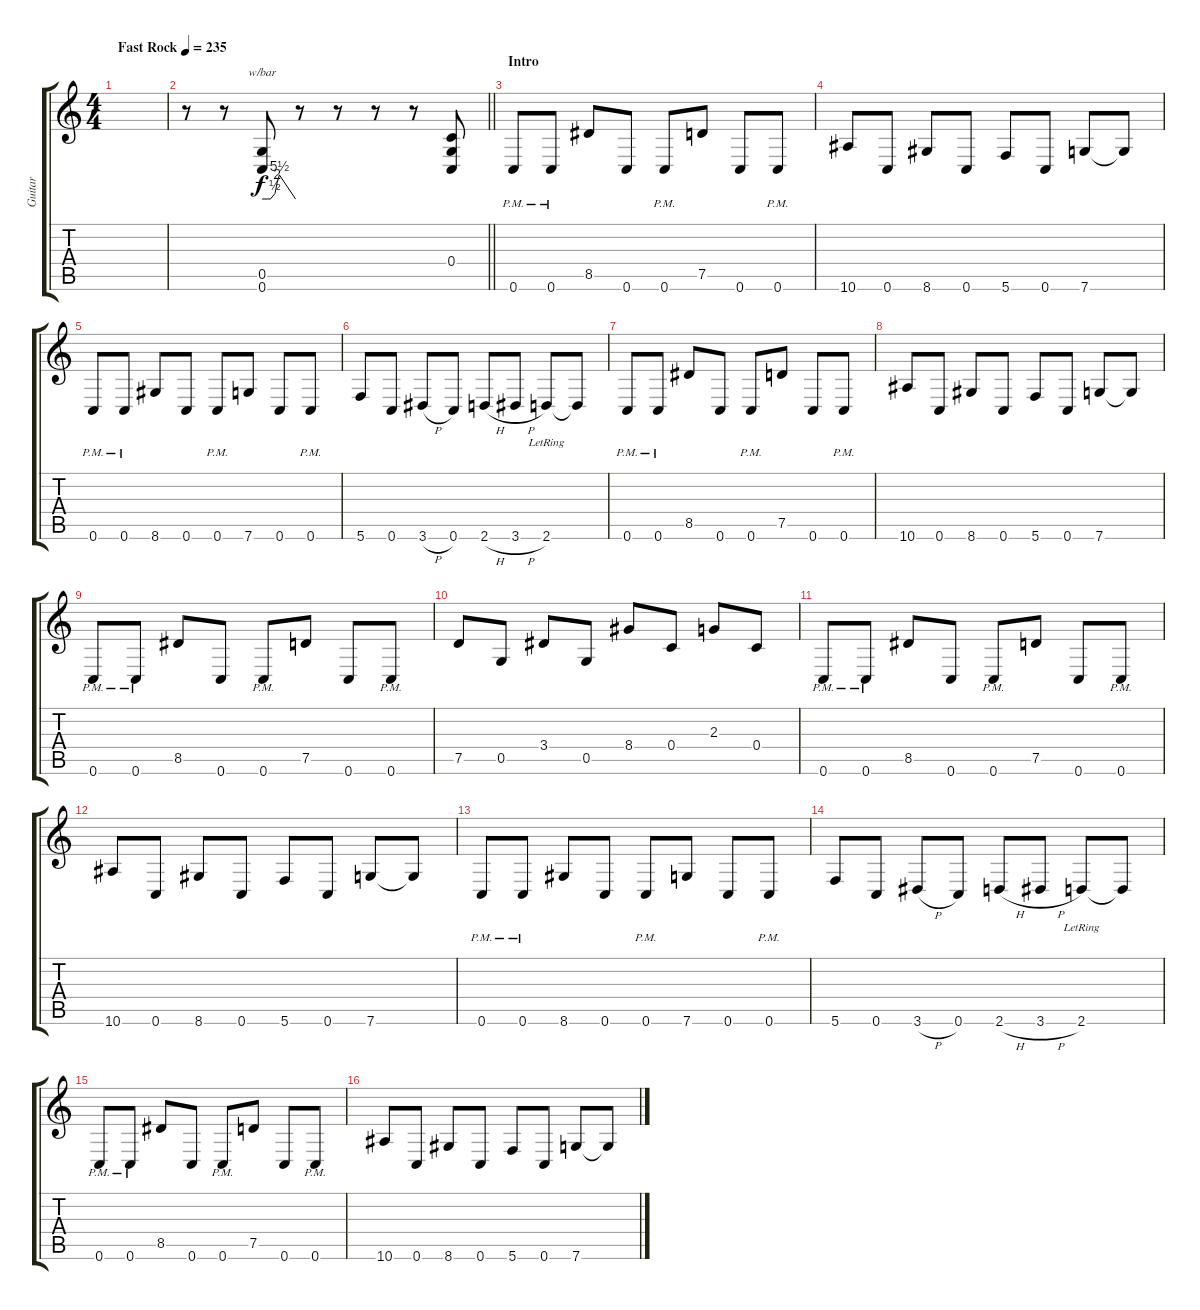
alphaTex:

\track ("Guitar" "Guitar") {instrument distortionguitar}
\staff {score tabs}
\tuning (D4 A3 F3 C3 G2 C2) {hide}
\ts (4 4)
\tempo (235 "Fast Rock")
\clef g2
\ks c
|
\barLineRight lightlight
r.8 r.8 (0.5 0.6).8{tbe (custom default 0 0 10 0 15 0 23 2 27 8 31 22 60 0)} r.8 r.8 r.8 r.8 (0.4 0.5{t} 0.6{t}).8 |
\section ("" "Intro")
0.6{pm}.8 0.6{pm}.8 8.5.8 0.6.8 0.6{pm}.8 7.5.8 0.6.8 0.6{pm}.8 |
10.6.8 0.6.8 8.6.8 0.6.8 5.6.8 0.6.8 7.6.8 7.6{t}.8 |
0.6{pm}.8 0.6{pm}.8 8.6.8 0.6.8 0.6{pm}.8 7.6.8 0.6.8 0.6{pm}.8 |
5.6.8 0.6.8 3.6{h}.8 0.6.8 2.6{h}.8 3.6{h}.8 2.6{lr}.8 2.6{t}.8 |
0.6{pm}.8 0.6{pm}.8 8.5.8 0.6.8 0.6{pm}.8 7.5.8 0.6.8 0.6{pm}.8 |
10.6.8 0.6.8 8.6.8 0.6.8 5.6.8 0.6.8 7.6.8 7.6{t}.8 |
0.6{pm}.8 0.6{pm}.8 8.5.8 0.6.8 0.6{pm}.8 7.5.8 0.6.8 0.6{pm}.8 |
7.5.8 0.5.8 3.4.8 0.5.8 8.4.8 0.4.8 2.3.8 0.4.8 |
0.6{pm}.8 0.6{pm}.8 8.5.8 0.6.8 0.6{pm}.8 7.5.8 0.6.8 0.6{pm}.8 |
10.6.8 0.6.8 8.6.8 0.6.8 5.6.8 0.6.8 7.6.8 7.6{t}.8 |
0.6{pm}.8 0.6{pm}.8 8.6.8 0.6.8 0.6{pm}.8 7.6.8 0.6.8 0.6{pm}.8 |
5.6.8 0.6.8 3.6{h}.8 0.6.8 2.6{h}.8 3.6{h}.8 2.6{lr}.8 2.6{t}.8 |
0.6{pm}.8 0.6{pm}.8 8.5.8 0.6.8 0.6{pm}.8 7.5.8 0.6.8 0.6{pm}.8 |
10.6.8 0.6.8 8.6.8 0.6.8 5.6.8 0.6.8 7.6.8 7.6{t}.8
